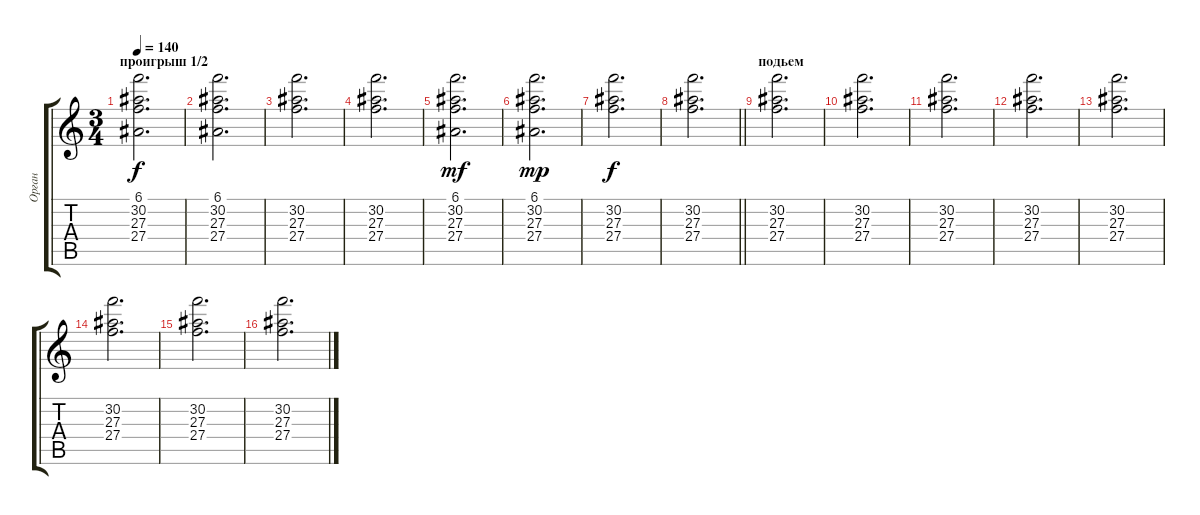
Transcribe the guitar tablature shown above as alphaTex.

\track ("Орган" "Орган") {instrument rockorgan}
\staff {score tabs}
\tuning (E4 B3 G3 D3 A2 E2) {hide}
\ts (3 4)
\section ("" "проигрыш 1/2")
\tempo 140
\clef g2
\ks c
(6.1 30.2 27.3 27.4).2{d dy f} |
(6.1 30.2 27.3 27.4).2{d} |
(30.2 27.3 27.4).2{d} |
(30.2 27.3 27.4).2{d} |
(6.1 30.2 27.3 27.4).2{d dy mf} |
(6.1 30.2 27.3 27.4).2{d dy mp} |
(30.2 27.3 27.4).2{d dy f} |
\barLineRight lightlight
(30.2 27.3 27.4).2{d} |
\section ("" "подьем")
(30.2 27.3 27.4).2{d} |
(30.2 27.3 27.4).2{d} |
(30.2 27.3 27.4).2{d} |
(30.2 27.3 27.4).2{d} |
(30.2 27.3 27.4).2{d} |
(30.2 27.3 27.4).2{d} |
(30.2 27.3 27.4).2{d} |
(30.2 27.3 27.4).2{d}
